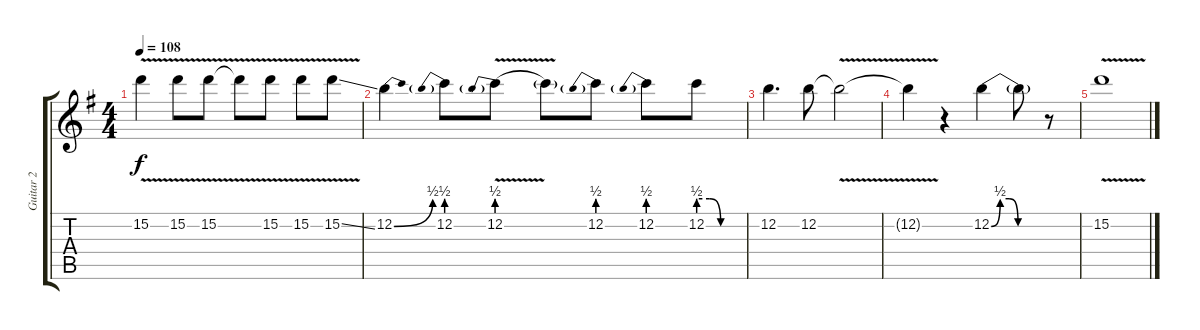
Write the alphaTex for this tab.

\track ("Guitar 2" "Guitar 2") {instrument electricguitarclean bank 255}
\staff {score tabs}
\tuning (E4 B3 G3 D3 A2 E2) {hide}
\ts (4 4)
\tempo 108
\clef g2
\ks g
15.2{v}.4{dy f} 15.2{v}.8 15.2{v}.8 15.2{t}.8 15.2{v}.8 15.2{v}.8 15.2{v ss}.8 |
12.2{be (bend 0 0 60 2)}.4 12.2{be (prebend 0 2 60 2)}.8 12.2{be (prebend 0 2 60 2) v}.8 12.2{t}.8 12.2{be (prebend 0 2 60 2)}.8 12.2{be (prebend 0 2 60 2)}.8 12.2{be (custom 0 2 15 2 30 0 60 0)}.8 |
12.2.4{d} 12.2.8 12.2{v t}.2 |
12.2{t}.4 r.4 12.2{be (custom 0 0 10 2 20 2 30 0 60 0)}.4 12.2{t}.8 r.8 |
15.2{v}.1
